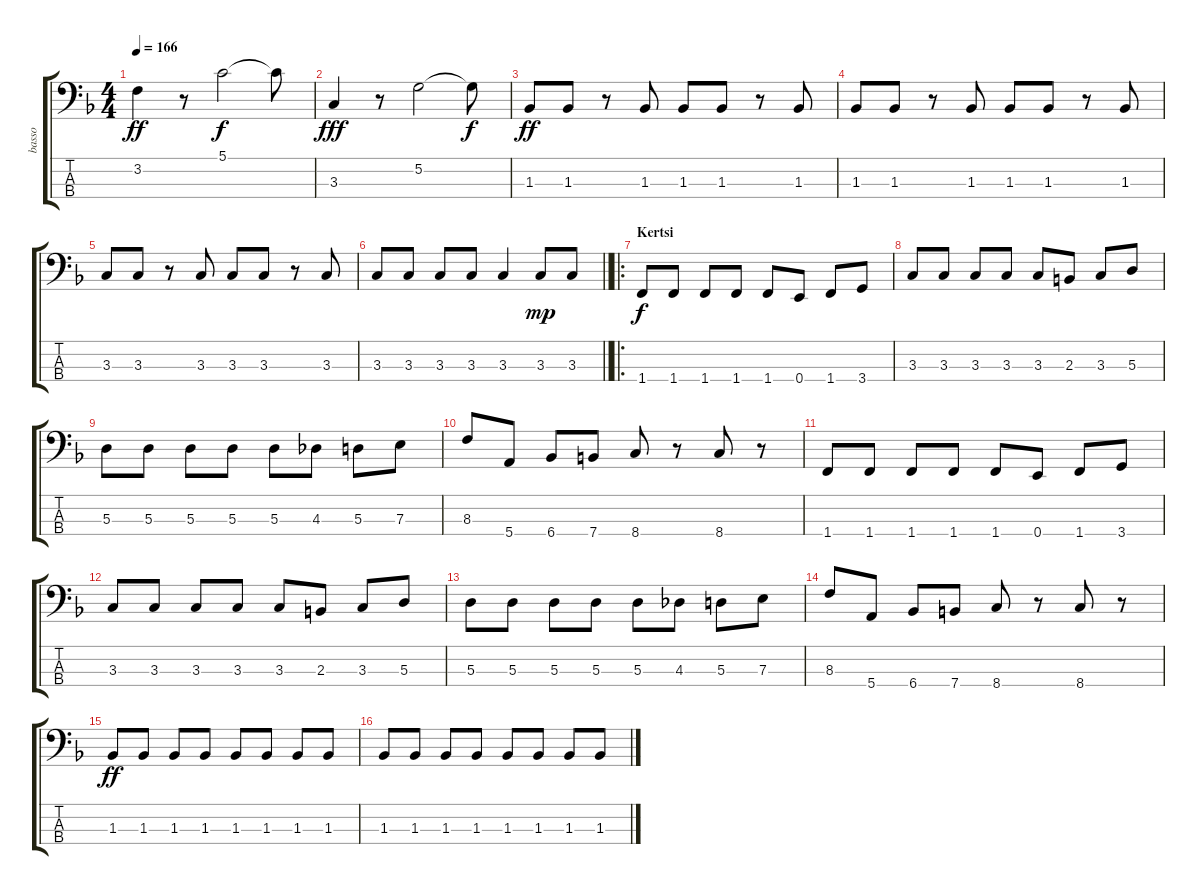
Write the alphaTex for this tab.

\track ("basso" "basso") {instrument electricbassfinger}
\staff {score tabs}
\tuning (G2 D2 A1 E1) {hide}
\ts (4 4)
\tempo 166
\clef f4
\ks f
3.2.4{dy ff} r.8 5.1.2{dy f} 5.1{t}.8 |
3.3.4{dy fff} r.8 5.2.2 5.2{t}.8{dy f} |
1.3.8{dy ff} 1.3.8 r.8 1.3.8 1.3.8 1.3.8 r.8 1.3.8 |
1.3.8 1.3.8 r.8 1.3.8 1.3.8 1.3.8 r.8 1.3.8 |
3.3.8 3.3.8 r.8 3.3.8 3.3.8 3.3.8 r.8 3.3.8 |
\barLineRight lightlight
3.3.8 3.3.8 3.3.8 3.3.8 3.3.4 3.3.8{dy mp} 3.3.8 |
\ro
\section ("" "Kertsi")
1.4.8{dy f} 1.4.8 1.4.8 1.4.8 1.4.8 0.4.8 1.4.8 3.4.8 |
3.3.8 3.3.8 3.3.8 3.3.8 3.3.8 2.3.8 3.3.8 5.3.8 |
5.3.8 5.3.8 5.3.8 5.3.8 5.3.8 4.3.8 5.3.8 7.3.8 |
8.3.8 5.4.8 6.4.8 7.4.8 8.4.8 r.8 8.4.8 r.8 |
1.4.8 1.4.8 1.4.8 1.4.8 1.4.8 0.4.8 1.4.8 3.4.8 |
3.3.8 3.3.8 3.3.8 3.3.8 3.3.8 2.3.8 3.3.8 5.3.8 |
5.3.8 5.3.8 5.3.8 5.3.8 5.3.8 4.3.8 5.3.8 7.3.8 |
8.3.8 5.4.8 6.4.8 7.4.8 8.4.8 r.8 8.4.8 r.8 |
1.3.8{dy ff} 1.3.8 1.3.8 1.3.8 1.3.8 1.3.8 1.3.8 1.3.8 |
1.3.8 1.3.8 1.3.8 1.3.8 1.3.8 1.3.8 1.3.8 1.3.8
